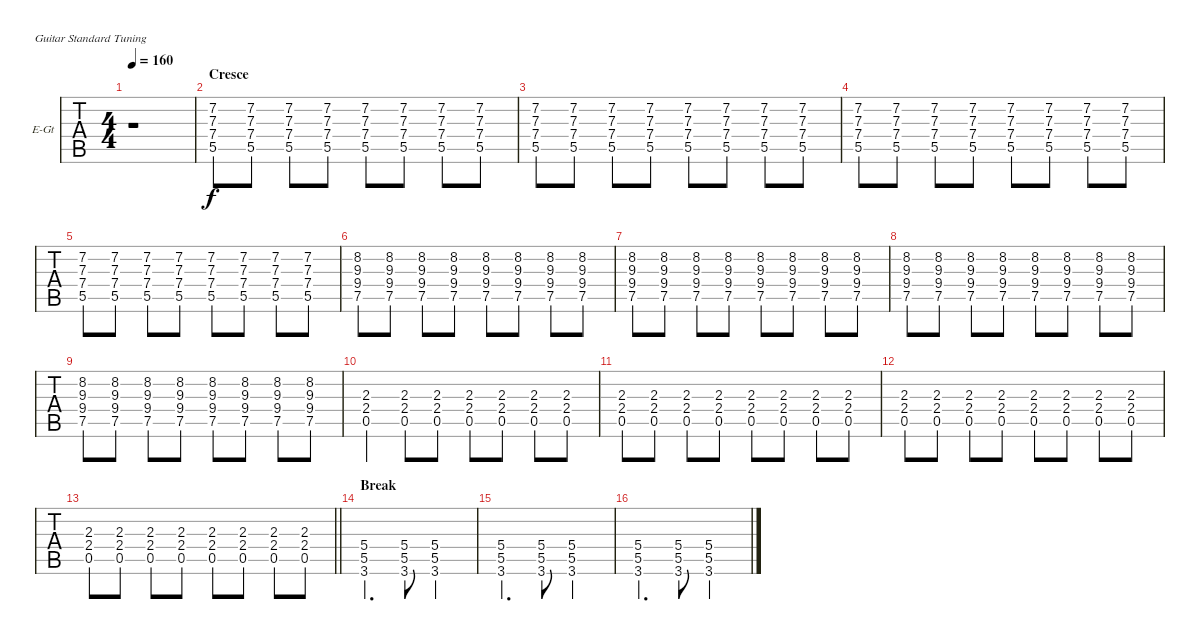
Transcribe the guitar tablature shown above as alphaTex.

\bracketExtendMode groupsimilarinstruments
\firstSystemTrackNameOrientation horizontal
\otherSystemsTrackNameOrientation horizontal
\track ("Albert" "E-Gt") {instrument overdrivenguitar}
\staff {tabs}
\tuning (E4 B3 G3 D3 A2 E2)
\ts (4 4)
\tempo 160
\clef g2
\ks c
r.1{dy f} |
\section ("" "Cresce")
(7.2 7.3 7.4 5.5).8 (7.2 7.3 7.4 5.5).8 (7.2 7.3 7.4 5.5).8 (7.2 7.3 7.4 5.5).8 (7.2 7.3 7.4 5.5).8 (7.2 7.3 7.4 5.5).8 (7.2 7.3 7.4 5.5).8 (7.2 7.3 7.4 5.5).8 |
(7.2 7.3 7.4 5.5).8 (7.2 7.3 7.4 5.5).8 (7.2 7.3 7.4 5.5).8 (7.2 7.3 7.4 5.5).8 (7.2 7.3 7.4 5.5).8 (7.2 7.3 7.4 5.5).8 (7.2 7.3 7.4 5.5).8 (7.2 7.3 7.4 5.5).8 |
(7.2 7.3 7.4 5.5).8 (7.2 7.3 7.4 5.5).8 (7.2 7.3 7.4 5.5).8 (7.2 7.3 7.4 5.5).8 (7.2 7.3 7.4 5.5).8 (7.2 7.3 7.4 5.5).8 (7.2 7.3 7.4 5.5).8 (7.2 7.3 7.4 5.5).8 |
(7.2 7.3 7.4 5.5).8 (7.2 7.3 7.4 5.5).8 (7.2 7.3 7.4 5.5).8 (7.2 7.3 7.4 5.5).8 (7.2 7.3 7.4 5.5).8 (7.2 7.3 7.4 5.5).8 (7.2 7.3 7.4 5.5).8 (7.2 7.3 7.4 5.5).8 |
(8.2 9.3 9.4 7.5).8 (8.2 9.3 9.4 7.5).8 (8.2 9.3 9.4 7.5).8 (8.2 9.3 9.4 7.5).8 (8.2 9.3 9.4 7.5).8 (8.2 9.3 9.4 7.5).8 (8.2 9.3 9.4 7.5).8 (8.2 9.3 9.4 7.5).8 |
(8.2 9.3 9.4 7.5).8 (8.2 9.3 9.4 7.5).8 (8.2 9.3 9.4 7.5).8 (8.2 9.3 9.4 7.5).8 (8.2 9.3 9.4 7.5).8 (8.2 9.3 9.4 7.5).8 (8.2 9.3 9.4 7.5).8 (8.2 9.3 9.4 7.5).8 |
(8.2 9.3 9.4 7.5).8 (8.2 9.3 9.4 7.5).8 (8.2 9.3 9.4 7.5).8 (8.2 9.3 9.4 7.5).8 (8.2 9.3 9.4 7.5).8 (8.2 9.3 9.4 7.5).8 (8.2 9.3 9.4 7.5).8 (8.2 9.3 9.4 7.5).8 |
(8.2 9.3 9.4 7.5).8 (8.2 9.3 9.4 7.5).8 (8.2 9.3 9.4 7.5).8 (8.2 9.3 9.4 7.5).8 (8.2 9.3 9.4 7.5).8 (8.2 9.3 9.4 7.5).8 (8.2 9.3 9.4 7.5).8 (8.2 9.3 9.4 7.5).8 |
(2.3 2.4 0.5).4 (2.3 2.4 0.5).8 (2.3 2.4 0.5).8 (2.3 2.4 0.5).8 (2.3 2.4 0.5).8 (2.3 2.4 0.5).8 (2.3 2.4 0.5).8 |
(2.3 2.4 0.5).8 (2.3 2.4 0.5).8 (2.3 2.4 0.5).8 (2.3 2.4 0.5).8 (2.3 2.4 0.5).8 (2.3 2.4 0.5).8 (2.3 2.4 0.5).8 (2.3 2.4 0.5).8 |
(2.3 2.4 0.5).8 (2.3 2.4 0.5).8 (2.3 2.4 0.5).8 (2.3 2.4 0.5).8 (2.3 2.4 0.5).8 (2.3 2.4 0.5).8 (2.3 2.4 0.5).8 (2.3 2.4 0.5).8 |
\barLineRight lightlight
(2.3 2.4 0.5).8 (2.3 2.4 0.5).8 (2.3 2.4 0.5).8 (2.3 2.4 0.5).8 (2.3 2.4 0.5).8 (2.3 2.4 0.5).8 (2.3 2.4 0.5).8 (2.3 2.4 0.5).8 |
\section ("" "Break")
(5.4 5.5 3.6).4{d} (5.4 5.5 3.6).8 (5.4{st} 5.5{st} 3.6{st}).2 |
(5.4 5.5 3.6).4{d} (5.4 5.5 3.6).8 (5.4{st} 5.5{st} 3.6{st}).2 |
(5.4 5.5 3.6).4{d} (5.4 5.5 3.6).8 (5.4{st} 5.5{st} 3.6{st}).2
